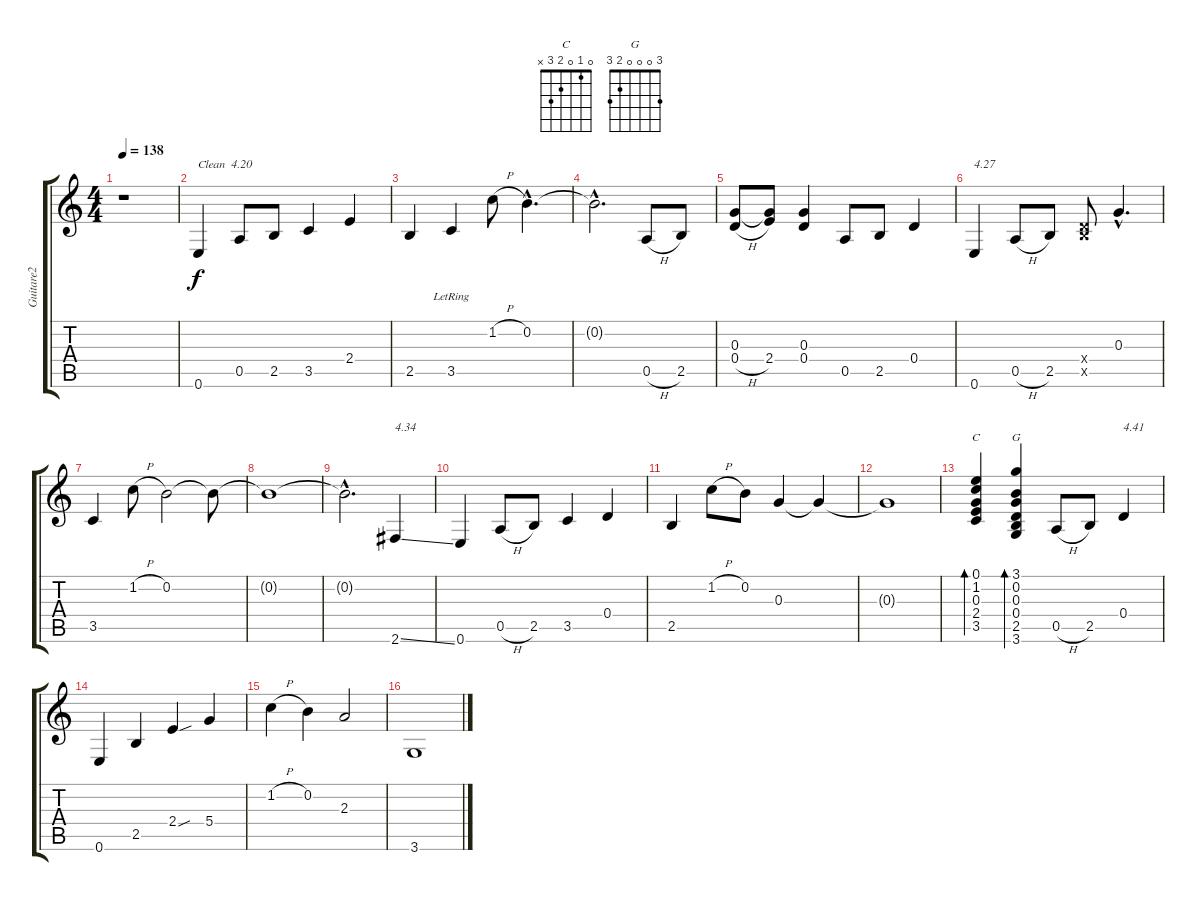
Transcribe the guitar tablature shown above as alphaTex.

\track ("Guitare2" "Guitare2") {instrument electricguitarclean}
\staff {score tabs}
\tuning (E4 B3 G3 D3 A2 E2) {hide}
\chord ("C" 0 1 0 2 3 x)
\chord ("G" 3 0 0 0 2 3)
\ts (4 4)
\tempo 138
\clef g2
\ks c
r.1{dy f} |
0.6.4{txt "Clean  4.20" volume 13 instrument electricguitarclean} 0.5.8 2.5.8 3.5.4 2.4.4 |
2.5.4 3.5{lr}.4 1.2{h}.8 0.2{hac}.4{d} |
0.2{hac t}.2{d} 0.5{h}.8 2.5.8 |
(0.3 0.4{h}).8 (0.3{t} 2.4).8 (0.3 0.4).4 0.5.8 2.5.8 0.4.4 |
0.6.4{txt "4.27"} 0.5{h}.8 2.5.8 (0.4{x} 2.5{x}).8 0.3{hac}.4{d} |
3.5.4 1.2{h}.8 0.2.2 0.2{t}.8 |
0.2{t}.1 |
0.2{hac t}.2{d} 2.6{ss}.4{txt "4.34"} |
0.6.4 0.5{h}.8 2.5.8 3.5.4 0.4.4 |
2.5.4 1.2{h}.8 0.2.8 0.3.4 0.3{t}.4 |
0.3{t}.1 |
(0.1 1.2 0.3 2.4 3.5).4{bd 120 ch "C"} (3.1 0.2 0.3 0.4 2.5 3.6).4{bd 120 ch "G"} 0.5{h}.8 2.5.8 0.4.4{txt "4.41"} |
0.6.4 2.5.4 2.4{sou}.4 5.4.4 |
1.2{h}.4 0.2.4 2.3.2 |
3.6.1
